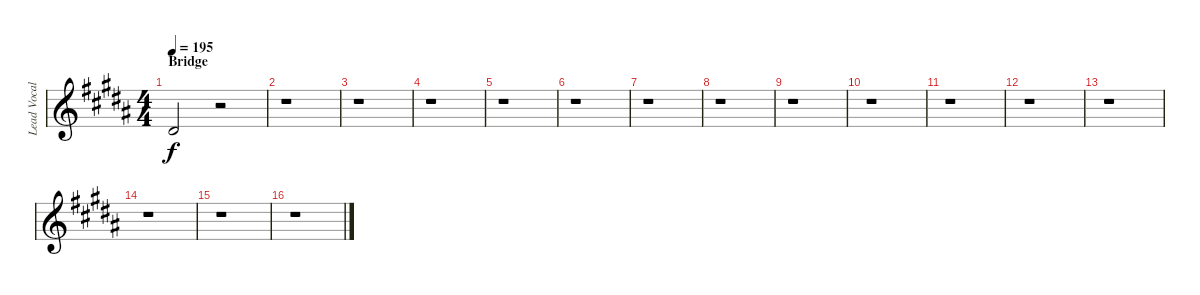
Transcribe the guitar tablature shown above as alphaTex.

\track ("Lead Vocals" "Lead Vocal") {instrument lead6voice}
\staff {score}
\tuning (Eb4 Bb3 Gb3 Db3 Ab2 Db2) {hide}
\ts (4 4)
\section ("" "Bridge")
\tempo 195
\clef g2
\ks b
5.2{t}.2{dy f} r.2 |
r.1 |
r.1 |
r.1 |
r.1 |
r.1 |
r.1 |
r.1 |
r.1 |
r.1 |
r.1 |
r.1 |
r.1 |
r.1 |
r.1 |
r.1
